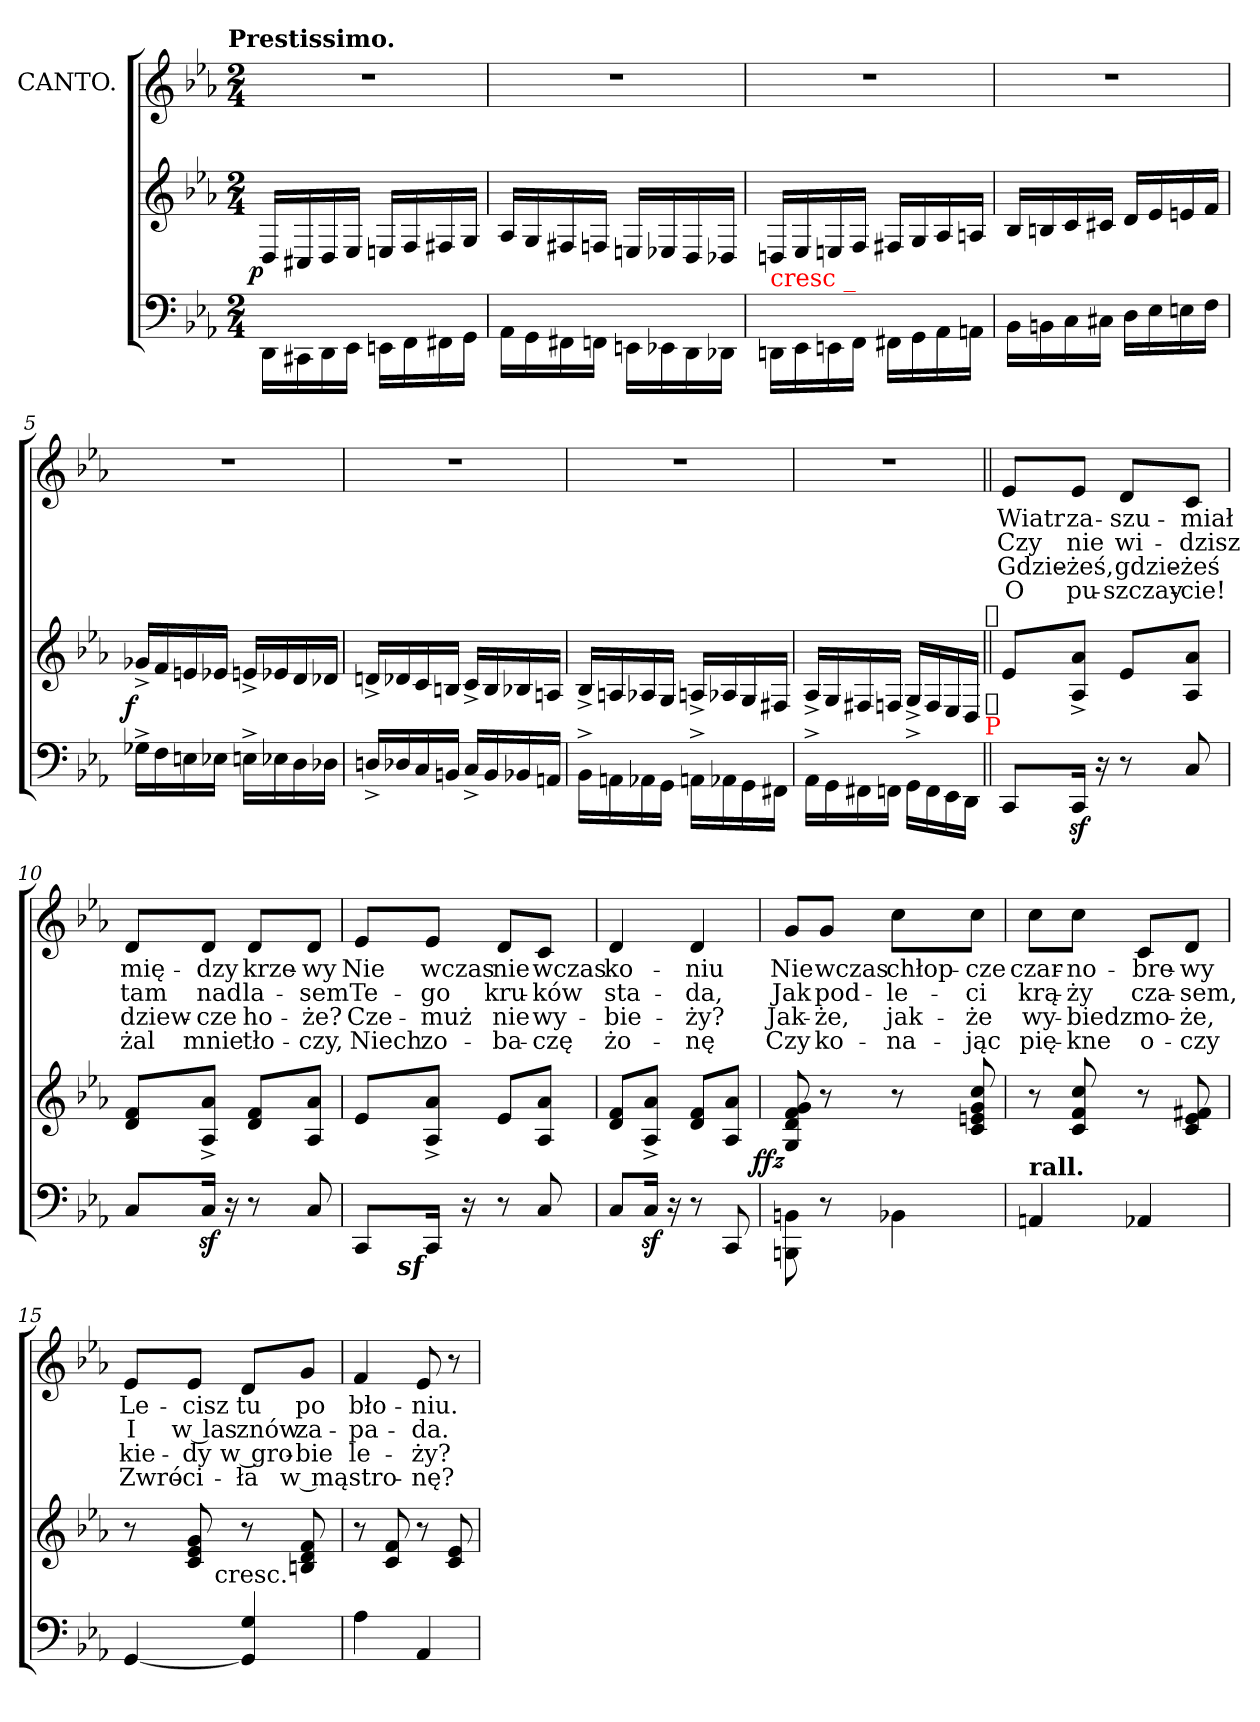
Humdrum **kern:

**kern	**kern	**dynam	**kern	**text	**text	**text	**text
*part2	*part2	*part2	*part1	*part1	*part1	*part1	*part1
*staff3	*staff2	*staff2/3	*staff1	*staff1	*staff1	*staff1	*staff1
*	*	*	*I"CANTO.	*	*	*	*
*clefF4	*clefG2	*	*clefG2	*	*	*	*
*k[b-e-a-]	*k[b-e-a-]	*	*k[b-e-a-]	*	*	*	*
*c:	*c:	*	*c:	*	*	*	*
!!LO:TX:omd:t=Prestissimo.
*M2/4	*M2/4	*	*M2/4	*	*	*	*
*MM208	*MM208	*	*MM208	*	*	*	*
=1	=1	=1	=1	=1	=1	=1	=1
!	!	!LO:DY:rj	!	!	!	!	!
16DD\LL	16D/LL	p	2rdd	.	.	.	.
16CC#X	16C#X	.	.	.	.	.	.
16DD\	16D/	.	.	.	.	.	.
16EE-\JJ	16E-/JJ	.	.	.	.	.	.
16EEn\LL	16En/LL	.	.	.	.	.	.
16FF\	16F/	.	.	.	.	.	.
16FF#X	16F#X	.	.	.	.	.	.
16GG\JJ	16G/JJ	.	.	.	.	.	.
=2	=2	=2	=2	=2	=2	=2	=2
16AA-\LL	16A-/LL	.	2rdd	.	.	.	.
16GG\	16G/	.	.	.	.	.	.
16FF#X	16F#X	.	.	.	.	.	.
16FFn\JJ	16Fn/JJ	.	.	.	.	.	.
16EEn\LL	16En/LL	.	.	.	.	.	.
16EE-X	16E-X	.	.	.	.	.	.
16DD\	16D/	.	.	.	.	.	.
16DD-XJJ	16D-XJJ	.	.	.	.	.	.
=3	=3	=3	=3	=3	=3	=3	=3
!	!LO:TX:b:color=red:t=cresc _	!	!	!	!	!	!
16DDn\LL	16Dn/LL	.	2rdd	.	.	.	.
16EE-\	16E-/	.	.	.	.	.	.
16EEn\	16En/	.	.	.	.	.	.
16FF\JJ	16F/JJ	.	.	.	.	.	.
16FF#XLL	16F#XLL	.	.	.	.	.	.
16GG\	16G/	.	.	.	.	.	.
16AA-\	16A-/	.	.	.	.	.	.
16AAn\JJ	16An/JJ	.	.	.	.	.	.
=4	=4	=4	=4	=4	=4	=4	=4
16BB-\LL	16B-/LL	.	2rdd	.	.	.	.
16BBn\	16Bn/	.	.	.	.	.	.
16C\	16c/	.	.	.	.	.	.
16C#XJJ	16c#XJJ	.	.	.	.	.	.
16DLL	16dLL	.	.	.	.	.	.
16E-	16e-	.	.	.	.	.	.
16En	16en	.	.	.	.	.	.
16FJJ	16fJJ	.	.	.	.	.	.
=5	=5	=5	=5	=5	=5	=5	=5
!	!	!LO:DY:rj	!	!	!	!	!
16G-X^>LL	16g-X^>LL	f	2rdd	.	.	.	.
16F	16f	.	.	.	.	.	.
16En	16en	.	.	.	.	.	.
16E-XJJ	16e-XJJ	.	.	.	.	.	.
16En^>LL	16en^>LL	.	.	.	.	.	.
16E-X	16e-X	.	.	.	.	.	.
16D	16d	.	.	.	.	.	.
16D-XJJ	16d-XJJ	.	.	.	.	.	.
=6	=6	=6	=6	=6	=6	=6	=6
16Dn^/LL	16dn^>LL	.	2rdd	.	.	.	.
16D-X	16d-X	.	.	.	.	.	.
16C	16c	.	.	.	.	.	.
16BBnJJ	16BnJJ	.	.	.	.	.	.
16C^/LL	16c^>LL	.	.	.	.	.	.
16BB	16B	.	.	.	.	.	.
16BB-X	16B-X	.	.	.	.	.	.
16AAnJJ	16AnJJ	.	.	.	.	.	.
=7	=7	=7	=7	=7	=7	=7	=7
16BB-^<\LL	16B-^>/LL	.	2r	.	.	.	.
16AAn\	16An/	.	.	.	.	.	.
16AA-X	16A-X	.	.	.	.	.	.
16GG\JJ	16G/JJ	.	.	.	.	.	.
16AAn^<\LL	16An^>/LL	.	.	.	.	.	.
16AA-X	16A-X	.	.	.	.	.	.
16GG\	16G/	.	.	.	.	.	.
16FF#XJJ	16F#XJJ	.	.	.	.	.	.
=8	=8	=8	=8	=8	=8	=8	=8
16AA-^<\LL	16A-^>/LL	.	2r	.	.	.	.
16GG\	16G/	.	.	.	.	.	.
16FF#X	16F#X	.	.	.	.	.	.
16FFn\JJ	16Fn/JJ	.	.	.	.	.	.
16GG^<\LL	16G^>/LL	.	.	.	.	.	.
16FF\	16F/	.	.	.	.	.	.
16EE-\	16E-/	.	.	.	.	.	.
16DD\JJ	16D/JJ	.	.	.	.	.	.
!	!LO:TX:a:t=𝄋	!	!	!	!	!	!
!LO:TX:a:color=red:t=P	!	!	!	!	!	!	!
!LO:TX:a:t=𝄋	!	!	!	!	!	!	!
=9||	=9||	=9||	=9||	=9||	=9||	=9||	=9||
8CCL	8e-L	.	8e-/L	Wiatr	Czy	Gdzie-	O
16CCz<Jk	8a-^ 8A-^J	.	8e-/J	za-	nie	-żeś,	pu-
16r	.	.	.	.	.	.	.
8r	8e-L	.	8d/L	-szu-	wi-	gdzie-	-szczay-
8C	8a- 8A-J	.	8c/J	-miał	-dzisz	-żeś	cie!
=10	=10	=10	=10	=10	=10	=10	=10
8CL	8f 8dL	.	8d/L	mię-	tam	dziew-	żal
16Cz<Jk	8a-^ 8A-^J	.	8d/J	-dzy	nad	-cze	mnie
16r	.	.	.	.	.	.	.
8r	8f 8dL	.	8d/L	krze-	la-	ho-	tło-
8C	8a- 8A-J	.	8d/J	-wy	-sem	-że?	-czy,
=11	=11	=11	=11	=11	=11	=11	=11
8CCL	8e-L	.	8e-/L	Nie	Te-	Cze-	Niech
!LO:DY:rj	!	!	!	!	!	!	!
16CCz<Jk	8a-^ 8A-^J	.	8e-/J	wczas	go	muż	zo-
16r	.	.	.	.	.	.	.
8r	8e-L	.	8d/L	nie	kru-	nie	-ba-
8C	8a- 8A-J	.	8c/J	wczas	ków	wy-	-czę
=12	=12	=12	=12	=12	=12	=12	=12
8CL	8f 8dL	.	4d	ko-	sta-	bie-	żo-
16Cz<Jk	8a-^ 8A-^J	.	.	.	.	.	.
16r	.	.	.	.	.	.	.
8r	8f 8dL	.	4d	-niu	-da,	-ży?	-nę
8CC	8a- 8A-J	.	.	.	.	.	.
=13	=13	=13	=13	=13	=13	=13	=13
!	!	!LO:DY:rj	!	!	!	!	!
8BBn\ 8BBBn\	8g/ 8f/ 8d/ 8G/	ffz	8g/L	Nie	Jak	Jak-	Czy
8r	8r	.	8g/J	wczas	pod-	-że,	ko-
4BB-X\	8r	.	8cc\L	chłop-	-le-	jak-	-na-
.	8cc 8g 8en 8c	.	8cc\J	-cze	-ci	-że	-jąc
=14	=14	=14	=14	=14	=14	=14	=14
!LO:TX:a:B:t=rall.	!	!	!	!	!	!	!
4AAn	8r	.	8cc\L	czar-	krą-	wy-	pię-
.	8cc 8f 8c	.	8cc\J	-no-	-ży	-biedz	-kne
4AA-X	8r	.	8c/L	-bre-	cza-	mo-	o-
.	8f#X 8e- 8c	.	8d/J	-wy	-sem,	-że,	-czy
=15	=15	=15	=15	=15	=15	=15	=15
*	*^	*	*	*	*	*	*
[4GG	8r	8.ryy	.	8e-/L	Le-	I	kie-	Zwró-
.	8g 8e- 8c	.	.	8e-/J	-cisz	w las	-dy	-ci-
!	!	!LO:TX:c:t=cresc.	!	!	!	!	!	!
.	.	4ryy	.	.	.	.	.	.
4G 4GG]	8r	.	.	8d/L	tu	znów	w gro-	-ła
.	8f 8d 8Bn	.	.	8g/J	po	za-	-bie	w mą
.	.	16ryy	.	.	.	.	.	.
*	*v	*v	*	*	*	*	*	*
=16	=16	=16	=16	=16	=16	=16	=16
4A-	8r	.	4f	bło-	-pa-	le-	stro-
.	8f 8c	.	.	.	.	.	.
4AA-	8r	.	8e-	-niu.	-da.	-ży?	-nę?
.	8e- 8c	.	8r	.	.	.	.
=	=	=	=	=	=	=	=
*-	*-	*-	*-	*-	*-	*-	*-
